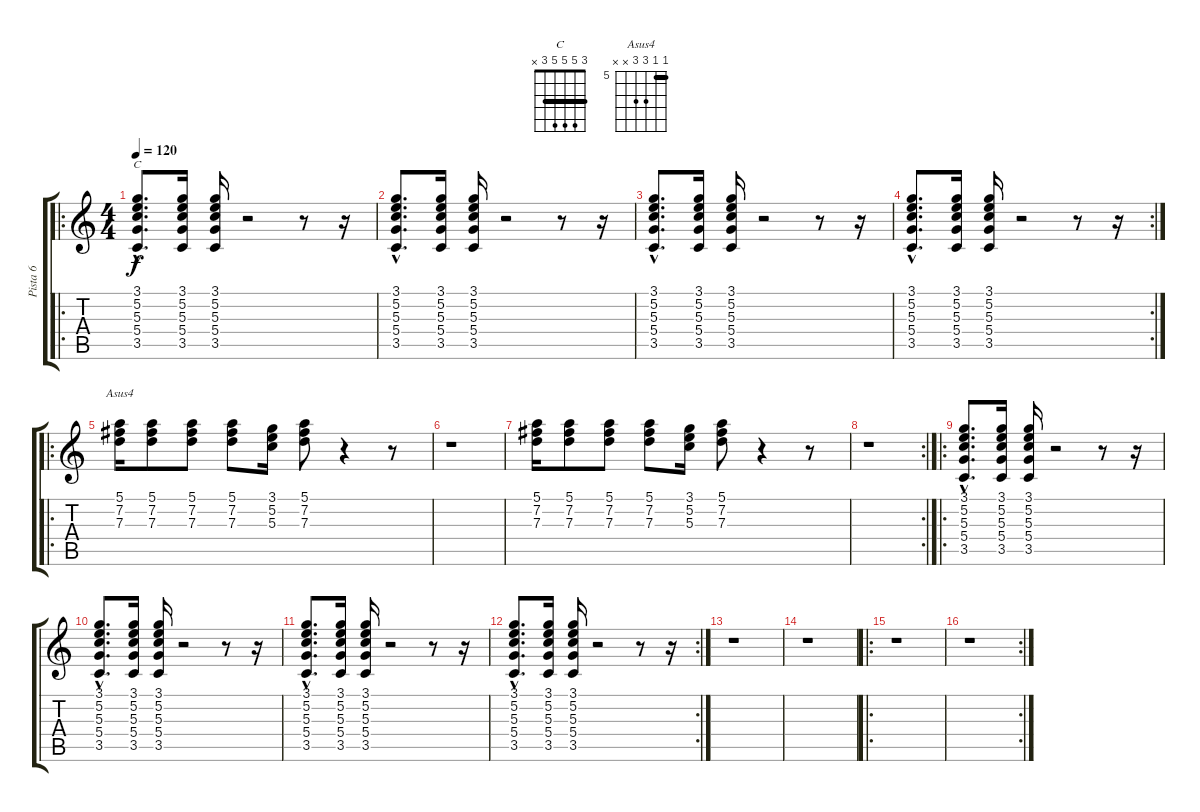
\track ("Pista 6" "Pista 6") {instrument distortionguitar}
\staff {score tabs}
\tuning (E4 B3 G3 D3 A2 E2) {hide}
\chord ("C" 3 5 5 5 3 x) {barre 3}
\chord ("Asus4" 5 5 7 7 x x) {firstfret 5 barre 5}
\ro
\ts (4 4)
\tempo 120
\clef g2
\ks c
(3.1{hac} 5.2{hac} 5.3{hac} 5.4{hac} 3.5{hac}).8{d ch "C" dy f} (3.1 5.2 5.3 5.4 3.5).16 (3.1 5.2 5.3 5.4 3.5).16 r.2 r.8 r.16 |
(3.1{hac} 5.2{hac} 5.3{hac} 5.4{hac} 3.5{hac}).8{d} (3.1 5.2 5.3 5.4 3.5).16 (3.1 5.2 5.3 5.4 3.5).16 r.2 r.8 r.16 |
(3.1{hac} 5.2{hac} 5.3{hac} 5.4{hac} 3.5{hac}).8{d} (3.1 5.2 5.3 5.4 3.5).16 (3.1 5.2 5.3 5.4 3.5).16 r.2 r.8 r.16 |
\rc 2
(3.1{hac} 5.2{hac} 5.3{hac} 5.4{hac} 3.5{hac}).8{d} (3.1 5.2 5.3 5.4 3.5).16 (3.1 5.2 5.3 5.4 3.5).16 r.2 r.8 r.16 |
\ro
(5.1 7.2 7.3).16{ch "Asus4"} (5.1 7.2 7.3).8 (5.1 7.2 7.3).8 (5.1 7.2 7.3).8 (3.1 5.2 5.3).16 (5.1 7.2 7.3).8 r.4 r.8 |
r.1 |
(5.1 7.2 7.3).16 (5.1 7.2 7.3).8 (5.1 7.2 7.3).8 (5.1 7.2 7.3).8 (3.1 5.2 5.3).16 (5.1 7.2 7.3).8 r.4 r.8 |
\rc 2
r.1 |
\ro
(3.1{hac} 5.2{hac} 5.3{hac} 5.4{hac} 3.5{hac}).8{d} (3.1 5.2 5.3 5.4 3.5).16 (3.1 5.2 5.3 5.4 3.5).16 r.2 r.8 r.16 |
(3.1{hac} 5.2{hac} 5.3{hac} 5.4{hac} 3.5{hac}).8{d} (3.1 5.2 5.3 5.4 3.5).16 (3.1 5.2 5.3 5.4 3.5).16 r.2 r.8 r.16 |
(3.1{hac} 5.2{hac} 5.3{hac} 5.4{hac} 3.5{hac}).8{d} (3.1 5.2 5.3 5.4 3.5).16 (3.1 5.2 5.3 5.4 3.5).16 r.2 r.8 r.16 |
\rc 2
(3.1{hac} 5.2{hac} 5.3{hac} 5.4{hac} 3.5{hac}).8{d} (3.1 5.2 5.3 5.4 3.5).16 (3.1 5.2 5.3 5.4 3.5).16 r.2 r.8 r.16 |
r.1 |
r.1 |
\ro
r.1 |
\rc 2
r.1
